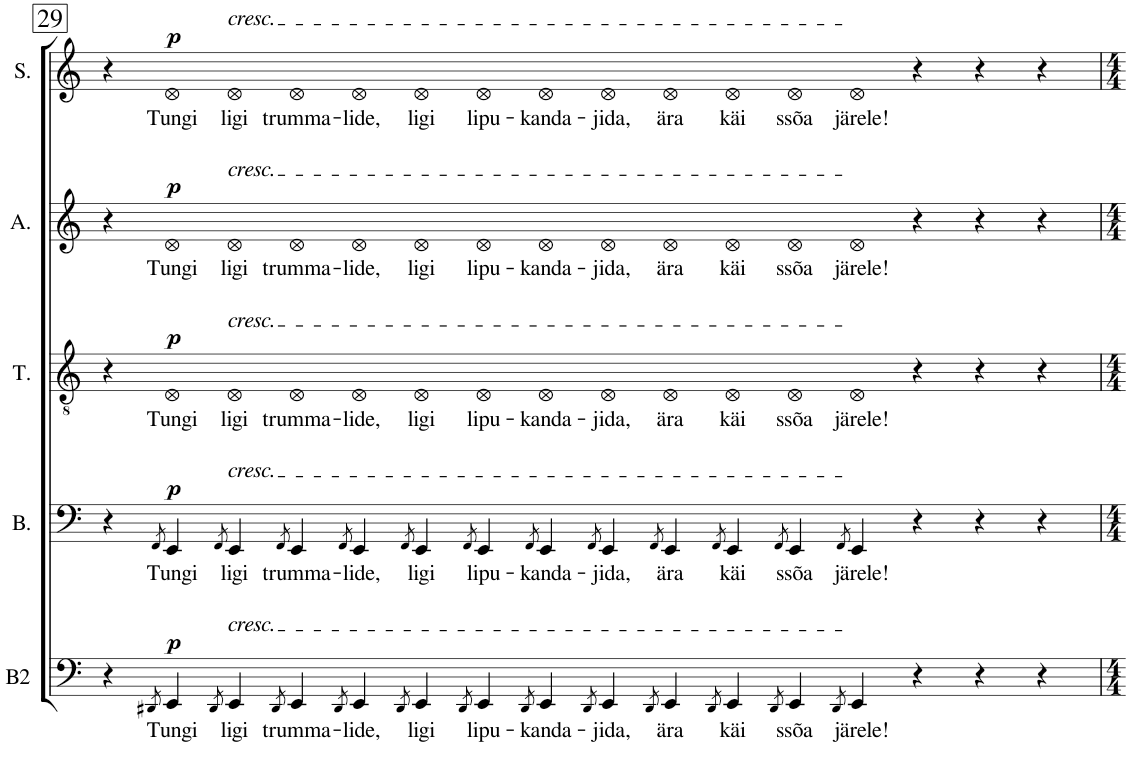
**kern	**text	**dynam	**kern	**text	**dynam	**kern	**text	**dynam	**kern	**text	**dynam	**kern	**text	**dynam
*part5	*part5	*part5	*part4	*part4	*part4	*part3	*part3	*part3	*part2	*part2	*part2	*part1	*part1	*part1
*staff5	*staff5	*staff5	*staff4	*staff4	*staff4	*staff3	*staff3	*staff3	*staff2	*staff2	*staff2	*staff1	*staff1	*staff1
*I"Bass II	*	*	*I"Bass	*	*	*I"Tenor	*	*	*I"Alto	*	*	*I"Soprano	*	*
*I'B2	*	*	*I'B.	*	*	*I'T.	*	*	*I'A.	*	*	*I'S.	*	*
!!LO:PB:g=z
*clefF4	*	*	*clefF4	*	*	*clefGv2	*	*	*clefG2	*	*	*clefG2	*	*
*	*	*	*	*	*	*	*	*	*Trd1c2	*	*	*	*	*
*k[]	*	*	*k[]	*	*	*k[]	*	*	*k[]	*	*	*k[]	*	*
*M4/4	*	*	*M4/4	*	*	*M4/4	*	*	*M4/4	*	*	*M4/4	*	*
=29	=29	=29	=29	=29	=29	=29	=29	=29	=29	=29	=29	=29	=29	=29
4r	.	.	4r	.	.	4r	.	.	4r	.	.	4r	.	.
8qDD#X/	.	.	8qFF/	.	.	.	.	.	.	.	.	.	.	.
!	!LO:LY:b	!LO:DY:a	!	!LO:LY:b	!LO:DY:a	!	!LO:LY:b	!LO:DY:a	!	!LO:LY:b	!LO:DY:a	!	!LO:LY:b	!LO:DY:a
4EE/	Tungi	p	4EE/	Tungi	p	4D	Tungi	p	4d	Tungi	p	4d	Tungi	p
8qDD#/	.	.	8qFF/	.	.	.	.	.	.	.	.	.	.	.
!	!	!	!	!	!	!	!	!	!	!	!	!LO:TX:a:i:t=cresc.	!	!
!	!	!	!	!	!	!	!	!	!LO:TX:a:i:t=cresc.	!	!	!	!	!
!	!	!	!	!	!	!LO:TX:a:i:t=cresc.	!	!	!	!	!	!	!	!
!	!	!	!LO:TX:a:i:t=cresc.	!	!	!	!	!	!	!	!	!	!	!
!LO:TX:a:i:t=cresc.	!	!	!	!	!	!	!	!	!	!	!	!	!	!
!	!LO:LY:b	!	!	!LO:LY:b	!	!	!LO:LY:b	!	!	!LO:LY:b	!	!	!LO:LY:b	!
4EE/	ligi	.	4EE/	ligi	.	4D	ligi	.	4d	ligi	.	4d	ligi	.
8qDD#/	.	.	8qFF/	.	.	.	.	.	.	.	.	.	.	.
!	!LO:LY:b	!	!	!LO:LY:b	!	!	!LO:LY:b	!	!	!LO:LY:b	!	!	!LO:LY:b	!
4EE/	trumma-	.	4EE/	trumma-	.	4D	trumma-	.	4d	trumma-	.	4d	trumma-	.
8qDD#/	.	.	8qFF/	.	.	.	.	.	.	.	.	.	.	.
!	!LO:LY:b	!	!	!LO:LY:b	!	!	!LO:LY:b	!	!	!LO:LY:b	!	!	!LO:LY:b	!
4EE/	-lide,	.	4EE/	-lide,	.	4D	-lide,	.	4d	-lide,	.	4d	-lide,	.
8qDD#/	.	.	8qFF/	.	.	.	.	.	.	.	.	.	.	.
!	!LO:LY:b	!	!	!LO:LY:b	!	!	!LO:LY:b	!	!	!LO:LY:b	!	!	!LO:LY:b	!
4EE/	ligi	.	4EE/	ligi	.	4D	ligi	.	4d	ligi	.	4d	ligi	.
8qDD#/	.	.	8qFF/	.	.	.	.	.	.	.	.	.	.	.
!	!LO:LY:b	!	!	!LO:LY:b	!	!	!LO:LY:b	!	!	!LO:LY:b	!	!	!LO:LY:b	!
4EE/	lipu-	.	4EE/	lipu-	.	4D	lipu-	.	4d	lipu-	.	4d	lipu-	.
8qDD#/	.	.	8qFF/	.	.	.	.	.	.	.	.	.	.	.
!	!LO:LY:b	!	!	!LO:LY:b	!	!	!LO:LY:b	!	!	!LO:LY:b	!	!	!LO:LY:b	!
4EE/	-kanda-	.	4EE/	-kanda-	.	4D	-kanda-	.	4d	-kanda-	.	4d	-kanda-	.
8qDD#/	.	.	8qFF/	.	.	.	.	.	.	.	.	.	.	.
!	!LO:LY:b	!	!	!LO:LY:b	!	!	!LO:LY:b	!	!	!LO:LY:b	!	!	!LO:LY:b	!
4EE/	-jida,	.	4EE/	-jida,	.	4D	-jida,	.	4d	-jida,	.	4d	-jida,	.
8qDD#/	.	.	8qFF/	.	.	.	.	.	.	.	.	.	.	.
!	!LO:LY:b	!	!	!LO:LY:b	!	!	!LO:LY:b	!	!	!LO:LY:b	!	!	!LO:LY:b	!
4EE/	ära	.	4EE/	ära	.	4D	ära	.	4d	ära	.	4d	ära	.
8qDD#/	.	.	8qFF/	.	.	.	.	.	.	.	.	.	.	.
!	!LO:LY:b	!	!	!LO:LY:b	!	!	!LO:LY:b	!	!	!LO:LY:b	!	!	!LO:LY:b	!
4EE/	käi	.	4EE/	käi	.	4D	käi	.	4d	käi	.	4d	käi	.
8qDD#/	.	.	8qFF/	.	.	.	.	.	.	.	.	.	.	.
!	!LO:LY:b	!	!	!LO:LY:b	!	!	!LO:LY:b	!	!	!LO:LY:b	!	!	!LO:LY:b	!
4EE/	ssõa	.	4EE/	ssõa	.	4D	ssõa	.	4d	ssõa	.	4d	ssõa	.
8qDD#/	.	.	8qFF/	.	.	.	.	.	.	.	.	.	.	.
!	!LO:LY:b	!	!	!LO:LY:b	!	!	!LO:LY:b	!	!	!LO:LY:b	!	!	!LO:LY:b	!
4EE/	järele!	.	4EE/	järele!	.	4D	järele!	.	4d	järele!	.	4d	järele!	.
4r	.	.	4r	.	.	4r	.	.	4r	.	.	4r	.	.
4r	.	.	4r	.	.	4r	.	.	4r	.	.	4r	.	.
4r	.	.	4r	.	.	4r	.	.	4r	.	.	4r	.	.
=	=	=	=	=	=	=	=	=	=	=	=	=	=	=
*-	*-	*-	*-	*-	*-	*-	*-	*-	*-	*-	*-	*-	*-	*-
